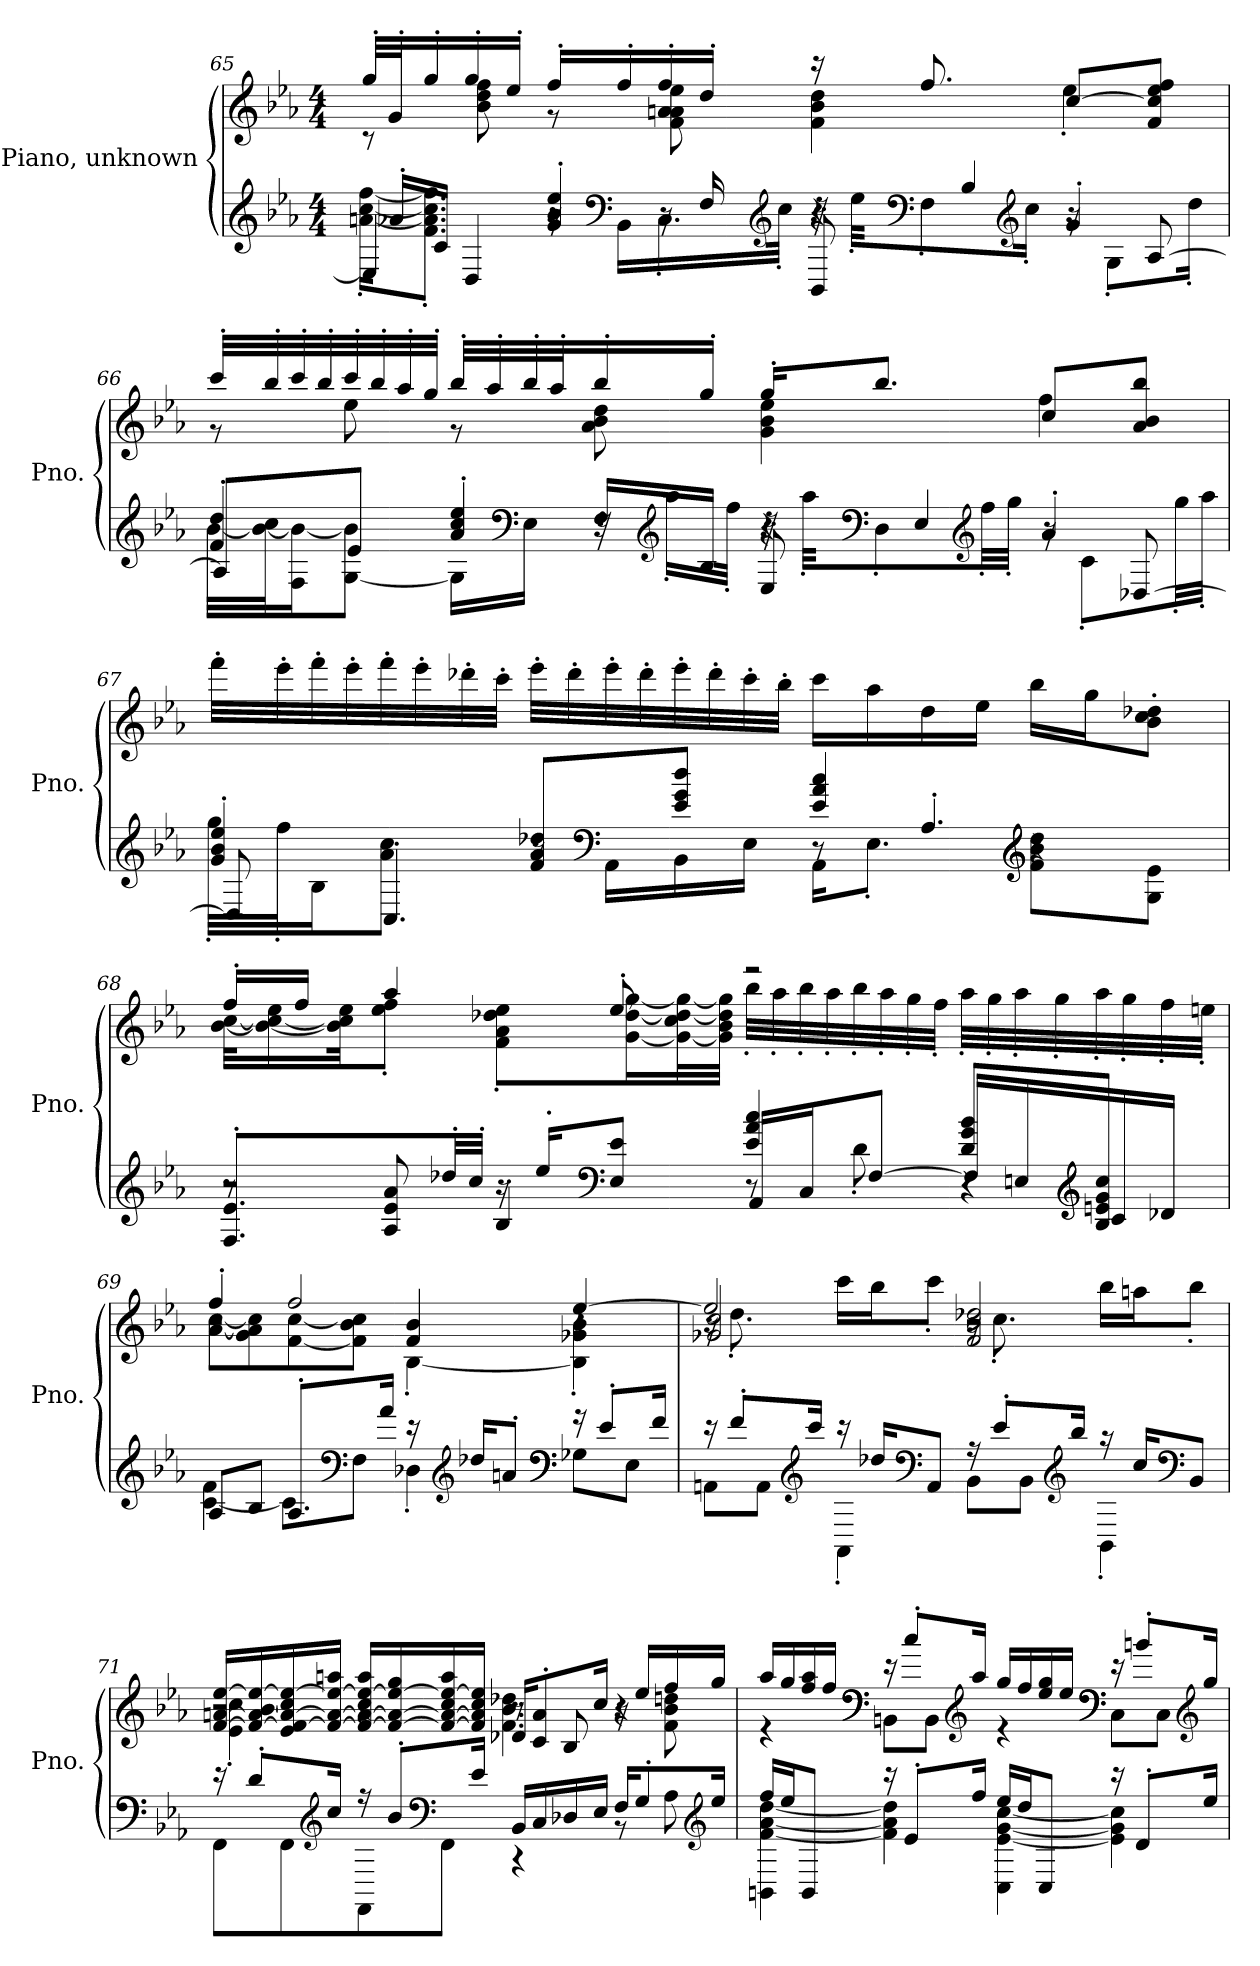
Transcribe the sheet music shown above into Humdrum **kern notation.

**kern	**kern
*part1	*part1
*staff2	*staff1
*I"Piano, unknown	*
*I'Pno.	*
!!LO:LB:g=z
*clefG2	*clefG2
*k[b-e-a-]	*k[b-e-a-]
*M4/4	*M4/4
=65	=65
*^	*^
*	*^	*	*
4E-/]	[16an\' [16cc\' [16ff\'KL	16a-X'/LL	32gg'/LLL	8r
.	.	.	32g'/J	.
.	8.f\' 8.a\]' 8.cc\]' 8.ff\]'J	16c/JJ	16gg'/	.
.	.	4D/	16gg'/	8b-\ 8dd\ 8ff\
.	.	.	16ee-'/JJ	.
4g/' 4b-/' 4ee-/'	16r	.	16ff'/LL	8r
*clefF4	*	*	*	*
.	16BB-\LL	.	16ff'/	.
.	16.C'\	16r	16ff'/	8f\ 8a-\ 8an\ 8ee-\
.	.	16F/	16dd'/JJ	.
*clefG2	*	*	*	*
.	32cc'\JJk	.	.	.
4r	32r	8BB-'/	16r	4f\ 4b-\ 4dd\
.	32ee-'\KKL	.	.	.
*clefF4	*	*	*	*
.	8F'\	.	8.ff/	.
.	.	4B-/	.	.
*clefG2	*	*	*	*
.	16cc'\Jk	.	.	.
4g'/	16r	.	[8cc/L	4ee-'\
.	8G'\L	.	.	.
.	.	[8A-/	8f/ 8cc/] 8ee-/ 8ff/J	.
.	16dd'\Jk	.	.	.
!!LO:LB:g=z	!!
=66	=66	=66	=66	=66
4f/' 4dd/'	[32b-\LLL	8A-/L]	32ccc'/LLL	8r
.	32b-\_ 32cc\J	.	32bb-'/	.
.	16F\ 16b-\_J	.	32ccc'/	.
.	.	.	32bb-'/	.
.	[8G\ 8b-\]J	8e-/J	32ccc'/	8ee-\
.	.	.	32bb-'/	.
.	.	.	32aa-'/	.
.	.	.	32gg'/JJJ	.
4a-/' 4cc/' 4ee-/'	16G\LL]	8r	32bb-'/LLL	8r
.	.	.	32aa-'/	.
*clefF4	*	*	*	*
.	16E-\JJ	.	32bb-'/	.
.	.	.	32aa-'/J	.
.	32r	16F/LL	16bb-'/	8a-\ 8b-\ 8dd\
*clefG2	*	*	*	*
.	16aa-'\LL	.	.	.
.	.	16B-/JJ	16gg'/JJ	.
.	32ff'\JJk	.	.	.
4r	32r	8E-'/	16gg'/KL	4g\ 4b-\ 4ee-\
.	32aa-'\KKL	.	.	.
*clefF4	*	*	*	*
.	8D'\	.	8.bb-/J	.
.	.	4E-/	.	.
*clefG2	*	*	*	*
.	32ff'\LL	.	.	.
.	32gg'\JJJ	.	.	.
4a-'/	16r	.	8cc/L	4ff\
.	8c'\L	.	.	.
.	.	[8D-X/	8a-/ 8b-/ 8bb-/J	.
.	32gg'\LL	.	.	.
.	32aa-'\JJJ	.	.	.
*	*	*	*v	*v
!!LO:LB:g=z
=67	=67	=67	=67
4g/' 4b-/' 4ee-/'	32gg'\LLL	8D-/]	32fff'\LLL
.	32ff'\J	.	32eee-'\
.	16B-\J	.	32fff'\
.	.	.	32eee-'\
.	8a-\ 8cc\J	4.C'/	32fff'\
.	.	.	32eee-'\
.	.	.	32ddd-X'\
.	.	.	32ccc'\JJJ
8f/ 8a-/ 8dd-X/L	16r	.	32eee-'\LLL
.	.	.	32ddd-'\
*clefF4	*	*	*
.	16AA-\LL	.	32eee-'\
.	.	.	32ddd-'\
8e-/ 8g/ 8dd-/J	16BB-\	.	32eee-'\
.	.	.	32ddd-'\
.	16E-\JJ	.	32ccc'\
.	.	.	32bb-'\JJJ
4e-/ 4a-/ 4cc/	16AA-\KL	8r	16ccc\LL
.	8.E-'\J	.	16aa-\
.	.	4.A-'/	16dd\
.	.	.	16ee-\JJ
*clefG2	*	*	*
4r	8f\ 8b-\ 8dd-\L	.	16bb-\LL
.	.	.	16gg\J
.	8G\ 8e-\J	.	8b-\' 8cc\' 8dd-X\'J
!!LO:PB:g=z
=68	=68	=68	=68
*	*	*	*^
8r	2r	8.F/' 8.e-/'L	16ff'/LL	[32b-\ [32cc\KLL
.	.	.	.	16b-\_ 16cc\_ 16ee-\
.	.	.	16ff/JJ	.
.	.	.	.	32b-\] 32cc\] 32ee-\JK
8A-/ 8e-/ 8a-/	.	.	4aa-/	8ee-\' 8ff\'J
.	.	32dd-X'/LL	.	.
.	.	32cc'/JJJ	.	.
4B-'/	.	16r	.	8f\' 8a-\' 8dd-X\' 8ee-\'L
.	.	16ee-'/KL	.	.
*clefF4	*	*	*	*
.	.	8E-/ 8e-/J	8ee-'/	[16g\ [16dd-\ [16gg\L
.	.	.	.	32g\_ 32cc\ 32dd-\_ 32gg\_L
.	.	.	.	32g\] 32b-\ 32dd-\] 32gg\]JJJ
4e-/ 4a-/ 4cc/	8r	16AA-/LL	2r	32bb-'\LLL
.	.	.	.	32aa-'\
.	.	16C/J	.	32bb-'\
.	.	.	.	32aa-'\
.	8d'\	[8F/J	.	32bb-'\
.	.	.	.	32aa-'\
.	.	.	.	32gg'\
.	.	.	.	32ff'\JJJ
8d/ 8g/ 8b-/L	4r	16F/LL]	.	32aa-'\LLL
.	.	.	.	32gg'\
.	.	16En/	.	32aa-'\
.	.	.	.	32gg'\
*clefG2	*	*	*	*
8B-/ 8en/ 8g/ 8cc/J	.	16c/	.	32aa-'\
.	.	.	.	32gg'\
.	.	16d-X/JJ	.	32ff'\
.	.	.	.	32een'\JJJ
*	*v	*v	*	*
!!LO:LB:g=z
=69	=69	=69	=69
*	*	*	*^
8A-/L	[4c\ 4f\	4ff'/	[8a-\ [8cc\L	2r
8B-/J	.	.	8g\ 8a-\] 8cc\]	.
8.A-'/L	8c\L]	2ff/	[8f\ [8cc\	.
*clefF4	*	*	*	*
.	8F\J	.	8f\] 8b-\ 8cc\]J	.
16a-/Jk	.	.	.	.
16r	4D-X'\	.	[4B-'\	4f/ 4b-/
*clefG2	*	*	*	*
16dd-X/KL	.	.	.	.
8an'/J	.	.	.	.
*clefF4	*	*	*	*
16r	8G-X\L	[4ee-/	4B-\]' 4g-X\' 4b-\'	4r
8e-'/L	.	.	.	.
.	8E-\J	.	.	.
16f/Jk	.	.	.	.
!!LO:LB:g=z	!!	!!
=70	=70	=70	=70	=70
16r	8AAn\L	2ee-/]	16r	2g-X/ 2cc/
8f'/L	.	.	8.dd'\	.
.	8AA\J	.	.	.
*clefG2	*	*	*	*
16ccc/Jk	.	.	.	.
16r	4AA'\	.	16ccc\LL	.
16dd-X/KL	.	.	16bb-\J	.
*clefF4	*	*	*	*
8AA/J	.	.	8ccc'\J	.
16r	8BB-\L	2r	16r	2f/ 2b-/ 2dd-X/
8e-'/L	.	.	8.cc'\	.
.	8BB-\J	.	.	.
*clefG2	*	*	*	*
16bb-/Jk	.	.	.	.
16r	4BB-'\	.	16bb-\LL	.
16cc/KL	.	.	16aan\J	.
*clefF4	*	*	*	*
8BB-/J	.	.	8bb-'\J	.
!!LO:LB:g=z	!!	!!
=71	=71	=71	=71	=71
16r	8FF\L	[16f/ [16an/ [16ee-/LL	4e-\' 4cc\'	2r
8d'/L	.	16f/_ 16a/_ 16b-/ 16ee-/_	.	.
.	8FF\	16e-/ 16f/_ 16a/_ 16cc/ 16ee-/_	.	.
*clefG2	*	*	*	*
16cc/Jk	.	16f/_ 16a/_ 16ee-/_ 16aan/JJ	.	.
16r	8FF\	16f/_ 16a/_ 16cc/ 16ee-/_ 16aa/LL	4r	.
8b-'/L	.	16f/_ 16a/_ 16ee-/_ 16gg/	.	.
*clefF4	*	*	*	*
.	8FF\J	16f/_ 16a/_ 16cc/ 16ee-/_ 16aa/	.	.
16e-/Jk	.	16f/] 16a/] 16cc/ 16ee-/]JJ	.	.
16BB-/LL	4r	16d-X/KL	4.f\ 4.b-\ 4.dd-X\	8r
16C/	.	8c/' 8a/'	.	.
16D-X/	.	.	.	8B-/
16E-/JJ	.	16cc/Jk	.	.
16F/KL	8r	16r	.	4r
8G'/	.	16ee-/LL	.	.
.	8A-\	16ff/	8f\ 8b-\ 8ddn\	.
*clefG2	*	*	*	*
16ee-/Jk	.	16gg/JJ	.	.
*	*	*	*v	*v
!!LO:LB:g=z
=72	=72	=72	=72
16ff/LL	4BBn\ [4f\ [4a-\ [4dd\	16aa-/LL	4r
16ee-/J	.	16gg/	.
8BB/J	.	16ff/ 16aa-/	.
.	.	16ff/JJ	.
*	*	*clefF4	*
16r	4f\] 4a-\] 4dd\]	16r	8BBn\L
8e-'/L	.	8cc'/L	.
.	.	.	8BB\J
*	*	*clefG2	*
16ff/Jk	.	16aa-/Jk	.
16ee-/LL	4C\ [4e-\ [4g\ [4cc\	16gg/LL	4r
16dd/J	.	16ff/	.
8C/J	.	16ee-/ 16gg/	.
.	.	16ee-/JJ	.
*	*	*clefF4	*
16r	4e-\] 4g\] 4cc\]	16r	8C\L
8d'/L	.	8bn'/L	.
.	.	.	8C\J
*	*	*clefG2	*
16ee-/Jk	.	16gg/Jk	.
*v	*v	*	*
*	*v	*v
=	=
*-	*-
